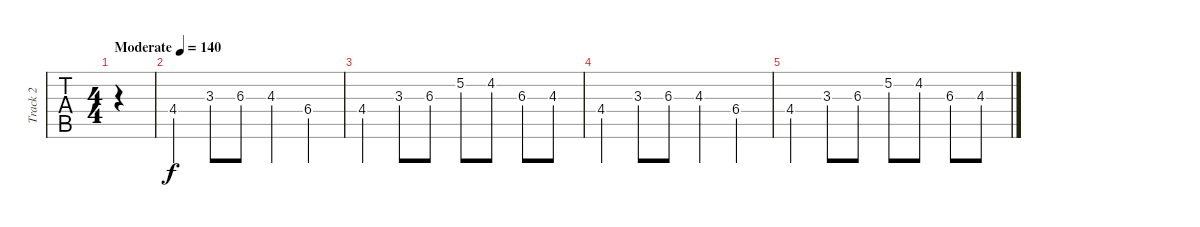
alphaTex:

\track ("Track 2" "Track 2") {instrument electricguitarclean}
\staff {tabs}
\tuning (E4 B3 G3 D3 A2 E2) {hide}
\ts (4 4)
\tempo (140 "Moderate")
\clef g2
\ks c
|
4.4.4 3.3.8 6.3.8 4.3.4 6.4.4 |
4.4.4 3.3.8 6.3.8 5.2.8 4.2.8 6.3.8 4.3.8 |
4.4.4 3.3.8 6.3.8 4.3.4 6.4.4 |
4.4.4 3.3.8 6.3.8 5.2.8 4.2.8 6.3.8 4.3.8
